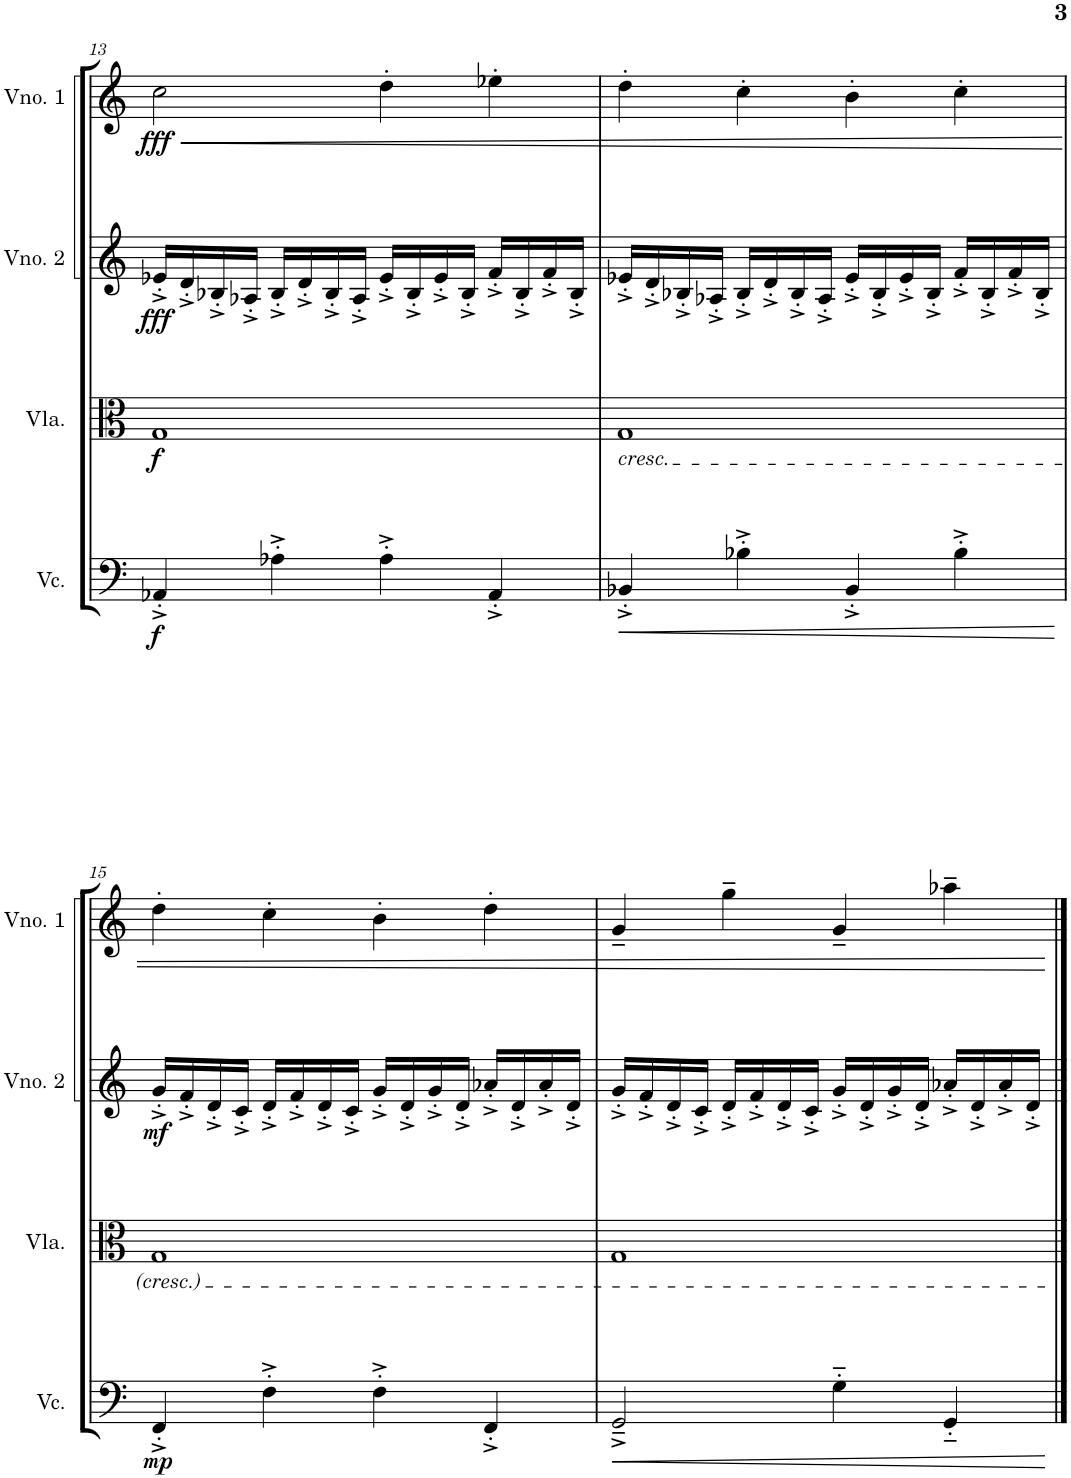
**kern	**dynam	**kern	**dynam	**kern	**dynam	**kern	**dynam
*part4	*part4	*part3	*part3	*part2	*part2	*part1	*part1
*staff4	*staff4	*staff3	*staff3	*staff2	*staff2	*staff1	*staff1
*I"Violoncelo	*	*I"Viola	*	*I"Violino 2	*	*I"Violino 1	*
*I'Vc.	*	*I'Vla.	*	*I'Vno. 2	*	*I'Vno. 1	*
!!LO:PB:g=z
*clefF4	*	*clefC3	*	*clefG2	*	*clefG2	*
*k[]	*	*k[]	*	*k[]	*	*k[]	*
*M4/4	*	*M4/4	*	*M4/4	*	*M4/4	*
=13	=13	=13	=13	=13	=13	=13	=13
!	!LO:DY:b	!	!LO:DY:b	!	!LO:DY:b	!	!LO:HP:b
!	!	!	!	!	!	!	!LO:DY:n=1:b
4AA-X'^/	f	1G	f	16e-X'^/LL	fff	2cc\	< fff
.	.	.	.	16d'^/	.	.	.
.	.	.	.	16B-X'^/	.	.	.
.	.	.	.	16A-X'^/JJ	.	.	.
4A-X'^\	.	.	.	16B-'^/LL	.	.	.
.	.	.	.	16d'^/	.	.	.
.	.	.	.	16B-'^/	.	.	.
.	.	.	.	16A-'^/JJ	.	.	.
4A-'^\	.	.	.	16e-'^/LL	.	4dd'\	.
.	.	.	.	16B-'^/	.	.	.
.	.	.	.	16e-'^/	.	.	.
.	.	.	.	16B-'^/JJ	.	.	.
4AA-'^/	.	.	.	16f'^/LL	.	4ee-X'\	.
.	.	.	.	16B-'^/	.	.	.
.	.	.	.	16f'^/	.	.	.
.	.	.	.	16B-'^/JJ	.	.	.
=14	=14	=14	=14	=14	=14	=14	=14
!	!	!LO:TX:b:i:t=cresc.	!	!	!	!	!
!	!LO:HP:b	!	!	!	!	!	!
4BB-X'^/	<	1G	.	16e-X'^/LL	.	4dd'\	.
.	.	.	.	16d'^/	.	.	.
.	.	.	.	16B-X'^/	.	.	.
.	.	.	.	16A-X'^/JJ	.	.	.
4B-X'^\	.	.	.	16B-'^/LL	.	4cc'\	.
.	.	.	.	16d'^/	.	.	.
.	.	.	.	16B-'^/	.	.	.
.	.	.	.	16A-'^/JJ	.	.	.
4BB-'^/	.	.	.	16e-'^/LL	.	4b'\	.
.	.	.	.	16B-'^/	.	.	.
.	.	.	.	16e-'^/	.	.	.
.	.	.	.	16B-'^/JJ	.	.	.
4B-'^\	.	.	.	16f'^/LL	.	4cc'\	.
.	.	.	.	16B-'^/	.	.	.
.	.	.	.	16f'^/	.	.	.
.	.	.	.	16B-'^/JJ	.	.	.
.	[	.	.	.	.	.	.
!!LO:LB:g=z
=15	=15	=15	=15	=15	=15	=15	=15
!	!LO:DY:b	!	!	!	!LO:DY:b	!	!
4FF'^/	mp	1G	.	16g'^/LL	mf	4dd'\	.
.	.	.	.	16f'^/	.	.	.
.	.	.	.	16d'^/	.	.	.
.	.	.	.	16c'^/JJ	.	.	.
4F'^\	.	.	.	16d'^/LL	.	4cc'\	.
.	.	.	.	16f'^/	.	.	.
.	.	.	.	16d'^/	.	.	.
.	.	.	.	16c'^/JJ	.	.	.
4F'^\	.	.	.	16g'^/LL	.	4b'\	.
.	.	.	.	16d'^/	.	.	.
.	.	.	.	16g'^/	.	.	.
.	.	.	.	16d'^/JJ	.	.	.
4FF'^/	.	.	.	16a-X'^/LL	.	4dd'\	.
.	.	.	.	16d'^/	.	.	.
.	.	.	.	16a-'^/	.	.	.
.	.	.	.	16d'^/JJ	.	.	.
=16	=16	=16	=16	=16	=16	=16	=16
!	!LO:HP:b	!	!	!	!	!	!
2GG~^/	<	1G	.	16g'^/LL	.	4g~/	.
.	.	.	.	16f'^/	.	.	.
.	.	.	.	16d'^/	.	.	.
.	.	.	.	16c'^/JJ	.	.	.
.	.	.	.	16d'^/LL	.	4gg~\	.
.	.	.	.	16f'^/	.	.	.
.	.	.	.	16d'^/	.	.	.
.	.	.	.	16c'^/JJ	.	.	.
4G'~\	.	.	.	16g'^/LL	.	4g~/	.
.	.	.	.	16d'^/	.	.	.
.	.	.	.	16g'^/	.	.	.
.	.	.	.	16d'^/JJ	.	.	.
4GG'~/	.	.	.	16a-X'^/LL	.	4aa-X~\	.
.	.	.	.	16d'^/	.	.	.
.	.	.	.	16a-'^/	.	.	.
.	.	.	.	16d'^/JJ	.	.	.
.	[	.	.	.	.	.	[
==	==	==	==	==	==	==	==
*-	*-	*-	*-	*-	*-	*-	*-
